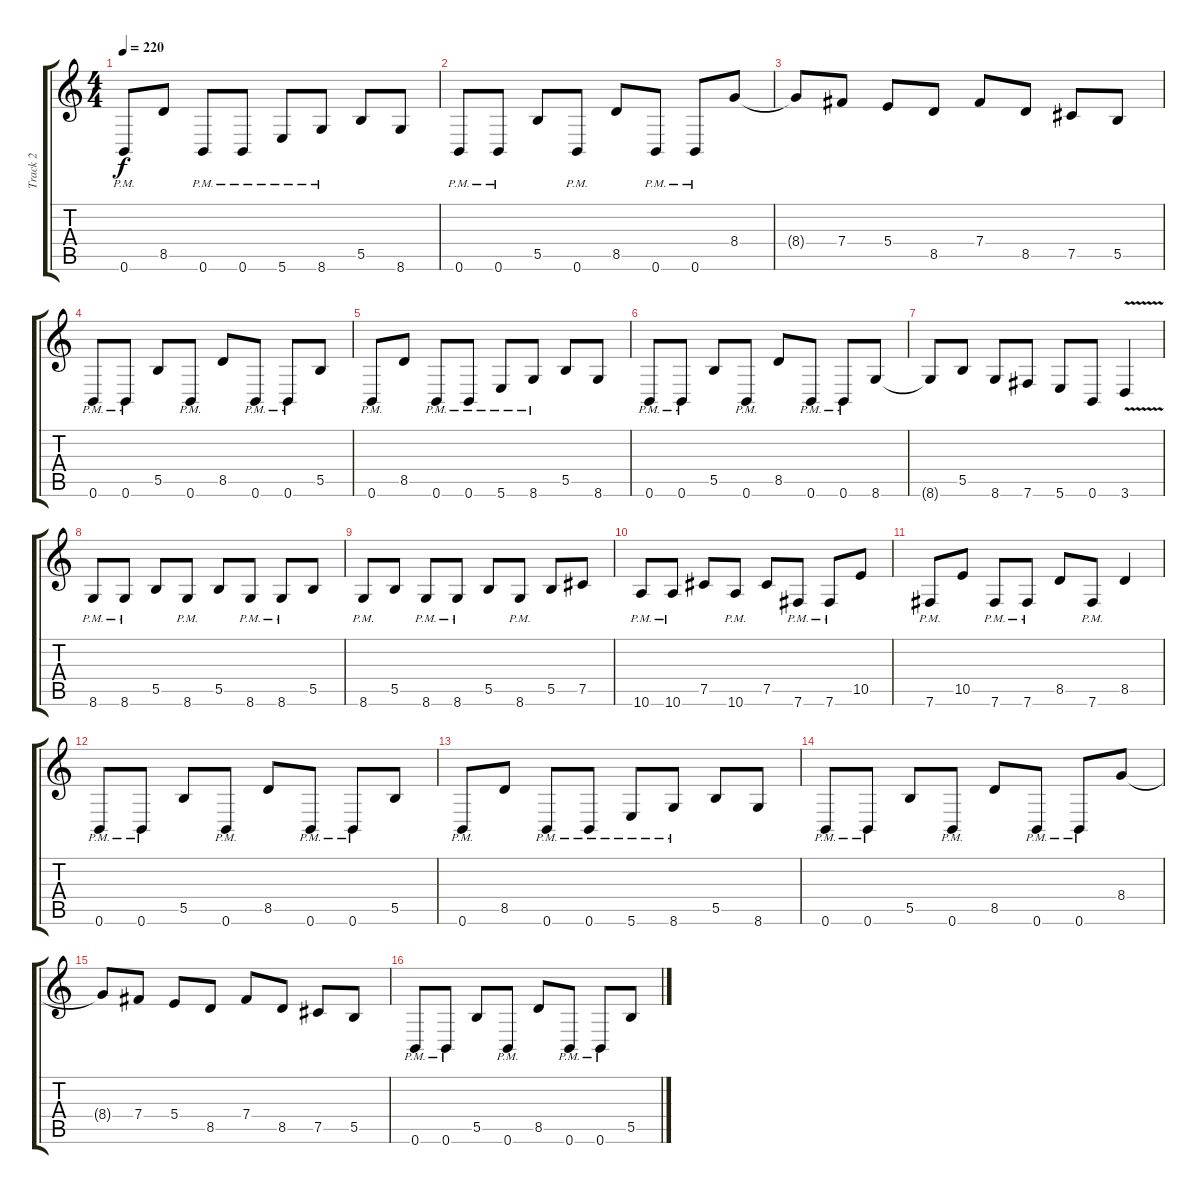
\track ("Track 2" "Track 2") {instrument distortionguitar}
\staff {score tabs}
\tuning (Db4 Ab3 E3 B2 Gb2 B1) {hide}
\ts (4 4)
\tempo 220
\clef g2
\ks c
0.6{pm}.8{dy f} 8.5.8 0.6{pm}.8 0.6{pm}.8 5.6{pm}.8 8.6{pm}.8 5.5.8 8.6.8 |
0.6{pm}.8 0.6{pm}.8 5.5.8 0.6{pm}.8 8.5.8 0.6{pm}.8 0.6{pm}.8 8.4.8 |
8.4{t}.8 7.4.8 5.4.8 8.5.8 7.4.8 8.5.8 7.5.8 5.5.8 |
0.6{pm}.8 0.6{pm}.8 5.5.8 0.6{pm}.8 8.5.8 0.6{pm}.8 0.6{pm}.8 5.5.8 |
0.6{pm}.8 8.5.8 0.6{pm}.8 0.6{pm}.8 5.6{pm}.8 8.6{pm}.8 5.5.8 8.6.8 |
0.6{pm}.8 0.6{pm}.8 5.5.8 0.6{pm}.8 8.5.8 0.6{pm}.8 0.6{pm}.8 8.6.8 |
8.6{t}.8 5.5.8 8.6.8 7.6.8 5.6.8 0.6.8 3.6{v}.4 |
8.6{pm}.8 8.6{pm}.8 5.5.8 8.6{pm}.8 5.5.8 8.6{pm}.8 8.6{pm}.8 5.5.8 |
8.6{pm}.8 5.5.8 8.6{pm}.8 8.6{pm}.8 5.5.8 8.6{pm}.8 5.5.8 7.5.8 |
10.6{pm}.8 10.6{pm}.8 7.5.8 10.6{pm}.8 7.5.8 7.6{pm}.8 7.6{pm}.8 10.5.8 |
7.6{pm}.8 10.5.8 7.6{pm}.8 7.6{pm}.8 8.5.8 7.6{pm}.8 8.5.4 |
0.6{pm}.8 0.6{pm}.8 5.5.8 0.6{pm}.8 8.5.8 0.6{pm}.8 0.6{pm}.8 5.5.8 |
0.6{pm}.8 8.5.8 0.6{pm}.8 0.6{pm}.8 5.6{pm}.8 8.6{pm}.8 5.5.8 8.6.8 |
0.6{pm}.8 0.6{pm}.8 5.5.8 0.6{pm}.8 8.5.8 0.6{pm}.8 0.6{pm}.8 8.4.8 |
8.4{t}.8 7.4.8 5.4.8 8.5.8 7.4.8 8.5.8 7.5.8 5.5.8 |
0.6{pm}.8 0.6{pm}.8 5.5.8 0.6{pm}.8 8.5.8 0.6{pm}.8 0.6{pm}.8 5.5.8
